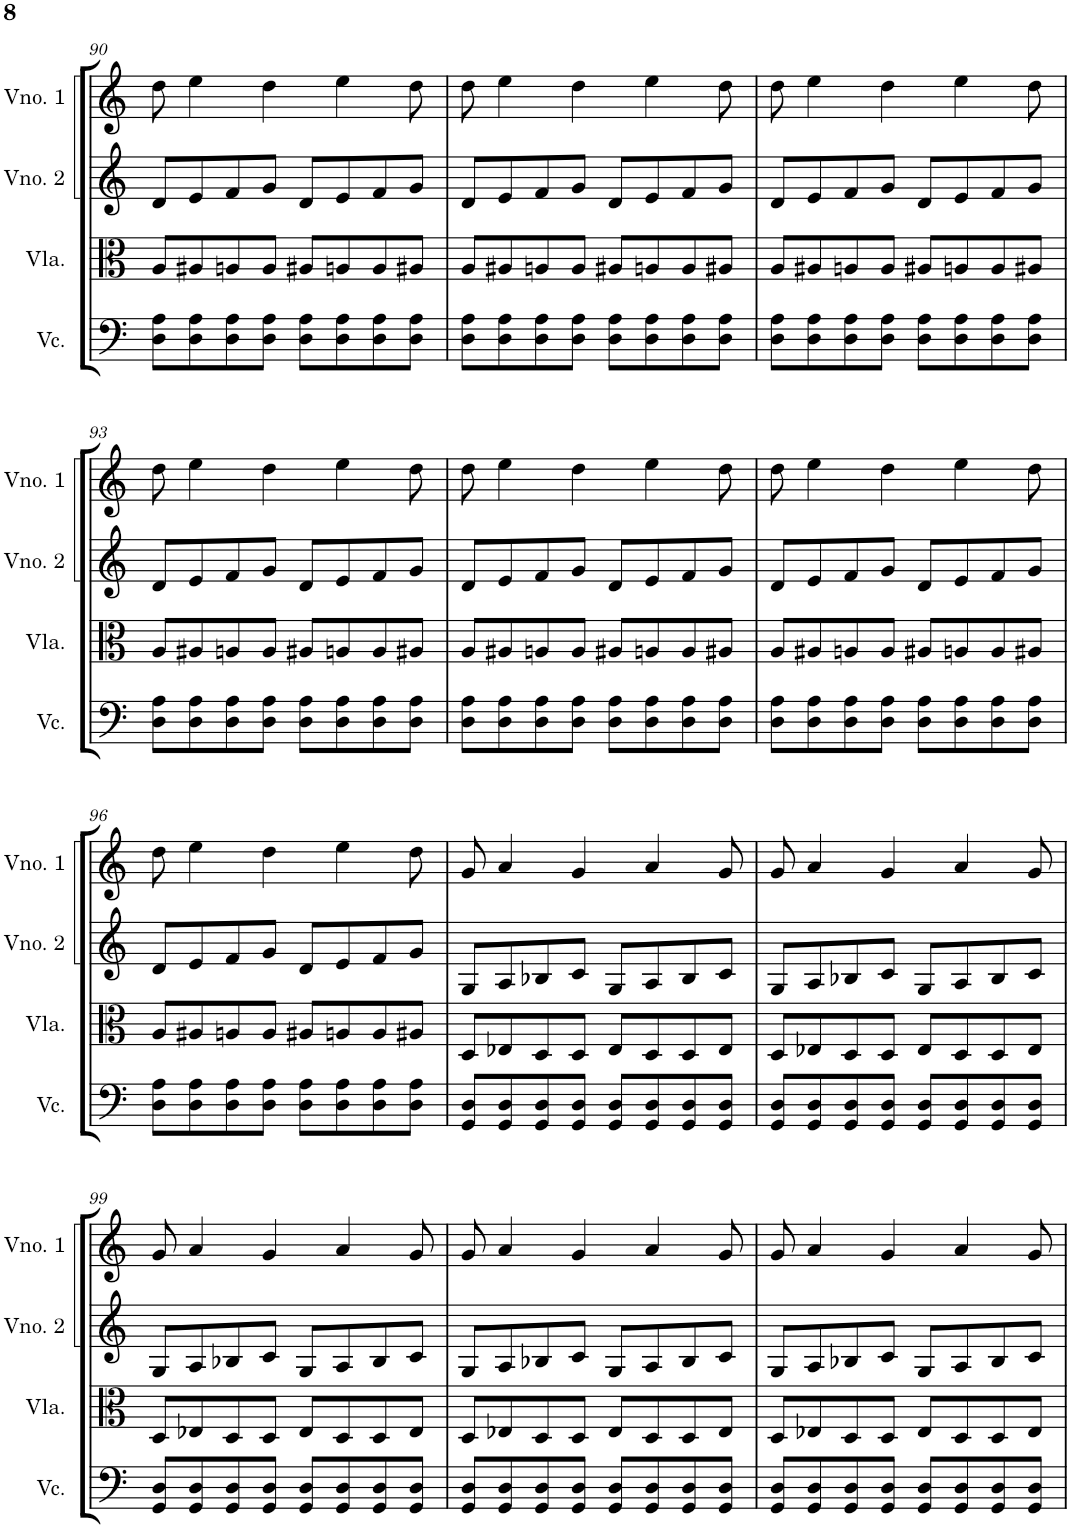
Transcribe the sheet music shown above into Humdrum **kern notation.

**kern	**kern	**kern	**kern
*part4	*part3	*part2	*part1
*staff4	*staff3	*staff2	*staff1
*I"Violoncelo	*I"Viola	*I"Violino 2	*I"Violino 1
*I'Vc.	*I'Vla.	*I'Vno. 2	*I'Vno. 1
!!LO:PB:g=z
*clefF4	*clefC3	*clefG2	*clefG2
*k[]	*k[]	*k[]	*k[]
*M4/4	*M4/4	*M4/4	*M4/4
=90	=90	=90	=90
8D\ 8A\L	8A/L	8d/L	8dd\
8D\ 8A\	8A#X/	8e/	4ee\
8D\ 8A\	8An/	8f/	.
8D\ 8A\J	8A/J	8g/J	4dd\
8D\ 8A\L	8A#X/L	8d/L	.
8D\ 8A\	8An/	8e/	4ee\
8D\ 8A\	8A/	8f/	.
8D\ 8A\J	8A#X/J	8g/J	8dd\
=91	=91	=91	=91
8D\ 8A\L	8A/L	8d/L	8dd\
8D\ 8A\	8A#X/	8e/	4ee\
8D\ 8A\	8An/	8f/	.
8D\ 8A\J	8A/J	8g/J	4dd\
8D\ 8A\L	8A#X/L	8d/L	.
8D\ 8A\	8An/	8e/	4ee\
8D\ 8A\	8A/	8f/	.
8D\ 8A\J	8A#X/J	8g/J	8dd\
=92	=92	=92	=92
8D\ 8A\L	8A/L	8d/L	8dd\
8D\ 8A\	8A#X/	8e/	4ee\
8D\ 8A\	8An/	8f/	.
8D\ 8A\J	8A/J	8g/J	4dd\
8D\ 8A\L	8A#X/L	8d/L	.
8D\ 8A\	8An/	8e/	4ee\
8D\ 8A\	8A/	8f/	.
8D\ 8A\J	8A#X/J	8g/J	8dd\
!!LO:LB:g=z
=93	=93	=93	=93
8D\ 8A\L	8A/L	8d/L	8dd\
8D\ 8A\	8A#X/	8e/	4ee\
8D\ 8A\	8An/	8f/	.
8D\ 8A\J	8A/J	8g/J	4dd\
8D\ 8A\L	8A#X/L	8d/L	.
8D\ 8A\	8An/	8e/	4ee\
8D\ 8A\	8A/	8f/	.
8D\ 8A\J	8A#X/J	8g/J	8dd\
=94	=94	=94	=94
8D\ 8A\L	8A/L	8d/L	8dd\
8D\ 8A\	8A#X/	8e/	4ee\
8D\ 8A\	8An/	8f/	.
8D\ 8A\J	8A/J	8g/J	4dd\
8D\ 8A\L	8A#X/L	8d/L	.
8D\ 8A\	8An/	8e/	4ee\
8D\ 8A\	8A/	8f/	.
8D\ 8A\J	8A#X/J	8g/J	8dd\
=95	=95	=95	=95
8D\ 8A\L	8A/L	8d/L	8dd\
8D\ 8A\	8A#X/	8e/	4ee\
8D\ 8A\	8An/	8f/	.
8D\ 8A\J	8A/J	8g/J	4dd\
8D\ 8A\L	8A#X/L	8d/L	.
8D\ 8A\	8An/	8e/	4ee\
8D\ 8A\	8A/	8f/	.
8D\ 8A\J	8A#X/J	8g/J	8dd\
!!LO:LB:g=z
=96	=96	=96	=96
8D\ 8A\L	8A/L	8d/L	8dd\
8D\ 8A\	8A#X/	8e/	4ee\
8D\ 8A\	8An/	8f/	.
8D\ 8A\J	8A/J	8g/J	4dd\
8D\ 8A\L	8A#X/L	8d/L	.
8D\ 8A\	8An/	8e/	4ee\
8D\ 8A\	8A/	8f/	.
8D\ 8A\J	8A#X/J	8g/J	8dd\
=97	=97	=97	=97
8GG/ 8D/L	8D/L	8G/L	8g/
8GG/ 8D/	8E-X/	8A/	4a/
8GG/ 8D/	8D/	8B-X/	.
8GG/ 8D/J	8D/J	8c/J	4g/
8GG/ 8D/L	8E-/L	8G/L	.
8GG/ 8D/	8D/	8A/	4a/
8GG/ 8D/	8D/	8B-/	.
8GG/ 8D/J	8E-/J	8c/J	8g/
=98	=98	=98	=98
8GG/ 8D/L	8D/L	8G/L	8g/
8GG/ 8D/	8E-X/	8A/	4a/
8GG/ 8D/	8D/	8B-X/	.
8GG/ 8D/J	8D/J	8c/J	4g/
8GG/ 8D/L	8E-/L	8G/L	.
8GG/ 8D/	8D/	8A/	4a/
8GG/ 8D/	8D/	8B-/	.
8GG/ 8D/J	8E-/J	8c/J	8g/
!!LO:LB:g=z
=99	=99	=99	=99
8GG/ 8D/L	8D/L	8G/L	8g/
8GG/ 8D/	8E-X/	8A/	4a/
8GG/ 8D/	8D/	8B-X/	.
8GG/ 8D/J	8D/J	8c/J	4g/
8GG/ 8D/L	8E-/L	8G/L	.
8GG/ 8D/	8D/	8A/	4a/
8GG/ 8D/	8D/	8B-/	.
8GG/ 8D/J	8E-/J	8c/J	8g/
=100	=100	=100	=100
8GG/ 8D/L	8D/L	8G/L	8g/
8GG/ 8D/	8E-X/	8A/	4a/
8GG/ 8D/	8D/	8B-X/	.
8GG/ 8D/J	8D/J	8c/J	4g/
8GG/ 8D/L	8E-/L	8G/L	.
8GG/ 8D/	8D/	8A/	4a/
8GG/ 8D/	8D/	8B-/	.
8GG/ 8D/J	8E-/J	8c/J	8g/
=101	=101	=101	=101
8GG/ 8D/L	8D/L	8G/L	8g/
8GG/ 8D/	8E-X/	8A/	4a/
8GG/ 8D/	8D/	8B-X/	.
8GG/ 8D/J	8D/J	8c/J	4g/
8GG/ 8D/L	8E-/L	8G/L	.
8GG/ 8D/	8D/	8A/	4a/
8GG/ 8D/	8D/	8B-/	.
8GG/ 8D/J	8E-/J	8c/J	8g/
=	=	=	=
*-	*-	*-	*-
